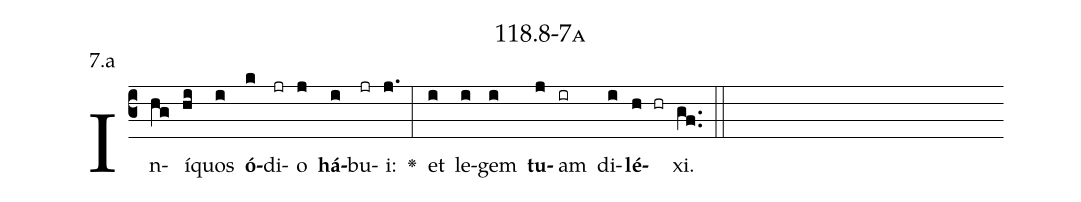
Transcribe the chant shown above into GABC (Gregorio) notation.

name: 118.8-7a;
annotation: 7.a;
%%
(c3)In(hg)í(hi)quos(i) <b>ó</b>(k)di(jr)o(j) <b>há</b>(i)bu(jr)i:(j.) <v>\greheightstar</v>(:) et(i) le(i)gem(i) <b>tu</b>(j)am(ir) di(i)<b>lé</b>(h hr)xi.(gf..) (::)


%E(i) u(i) o(j) u(i) a(h) e.(gf..) (::)
